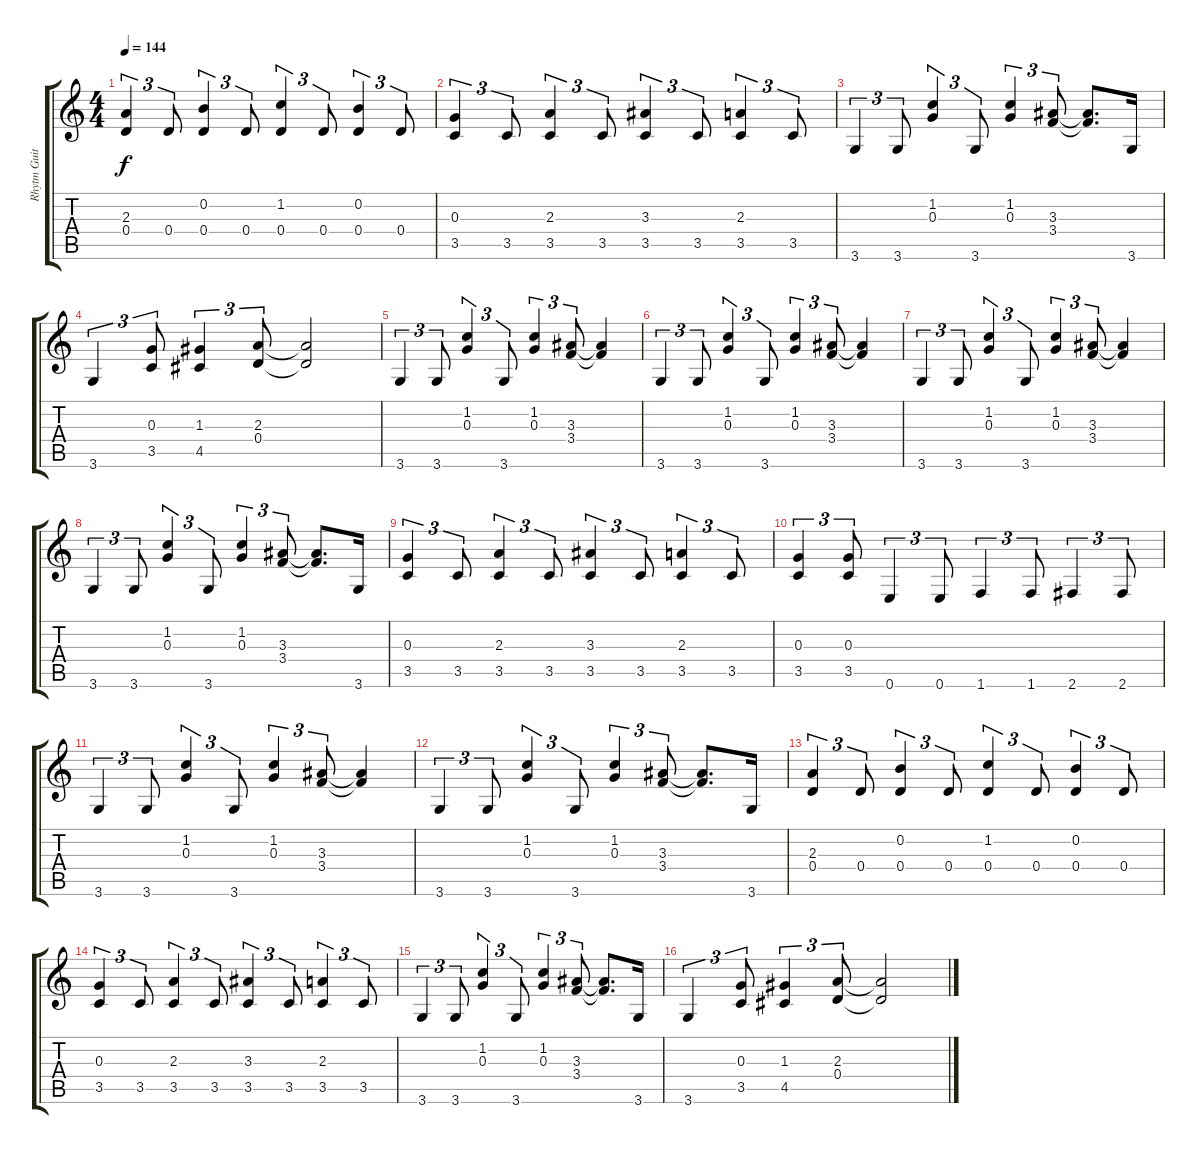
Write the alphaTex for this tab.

\track ("Rhytm Guitar" "Rhytm Guit") {instrument overdrivenguitar}
\staff {score tabs}
\tuning (E4 B3 G3 D3 A2 E2) {hide}
\ts (4 4)
\tempo 144
\clef g2
\ks c
(2.3 0.4).4{tu (3 2) dy f} 0.4.8{tu (3 2)} (0.2 0.4).4{tu (3 2)} 0.4.8{tu (3 2)} (1.2 0.4).4{tu (3 2)} 0.4.8{tu (3 2)} (0.2 0.4).4{tu (3 2)} 0.4.8{tu (3 2)} |
(0.3 3.5).4{tu (3 2)} 3.5.8{tu (3 2)} (2.3 3.5).4{tu (3 2)} 3.5.8{tu (3 2)} (3.3 3.5).4{tu (3 2)} 3.5.8{tu (3 2)} (2.3 3.5).4{tu (3 2)} 3.5.8{tu (3 2)} |
3.6.4{tu (3 2)} 3.6.8{tu (3 2)} (1.2 0.3).4{tu (3 2)} 3.6.8{tu (3 2)} (1.2 0.3).4{tu (3 2)} (3.3 3.4).8{tu (3 2)} (3.3{t} 3.4{t}).8{d} 3.6.16 |
3.6.4{tu (3 2)} (0.3 3.5).8{tu (3 2)} (1.3 4.5).4{tu (3 2)} (2.3 0.4).8{tu (3 2)} (2.3{t} 0.4{t}).2 |
3.6.4{tu (3 2)} 3.6.8{tu (3 2)} (1.2 0.3).4{tu (3 2)} 3.6.8{tu (3 2)} (1.2 0.3).4{tu (3 2)} (3.3 3.4).8{tu (3 2)} (3.3{t} 3.4{t}).4 |
3.6.4{tu (3 2)} 3.6.8{tu (3 2)} (1.2 0.3).4{tu (3 2)} 3.6.8{tu (3 2)} (1.2 0.3).4{tu (3 2)} (3.3 3.4).8{tu (3 2)} (3.3{t} 3.4{t}).4 |
3.6.4{tu (3 2)} 3.6.8{tu (3 2)} (1.2 0.3).4{tu (3 2)} 3.6.8{tu (3 2)} (1.2 0.3).4{tu (3 2)} (3.3 3.4).8{tu (3 2)} (3.3{t} 3.4{t}).4 |
3.6.4{tu (3 2)} 3.6.8{tu (3 2)} (1.2 0.3).4{tu (3 2)} 3.6.8{tu (3 2)} (1.2 0.3).4{tu (3 2)} (3.3 3.4).8{tu (3 2)} (3.3{t} 3.4{t}).8{d} 3.6.16 |
(0.3 3.5).4{tu (3 2)} 3.5.8{tu (3 2)} (2.3 3.5).4{tu (3 2)} 3.5.8{tu (3 2)} (3.3 3.5).4{tu (3 2)} 3.5.8{tu (3 2)} (2.3 3.5).4{tu (3 2)} 3.5.8{tu (3 2)} |
(0.3 3.5).4{tu (3 2)} (0.3 3.5).8{tu (3 2)} 0.6.4{tu (3 2)} 0.6.8{tu (3 2)} 1.6.4{tu (3 2)} 1.6.8{tu (3 2)} 2.6.4{tu (3 2)} 2.6.8{tu (3 2)} |
3.6.4{tu (3 2)} 3.6.8{tu (3 2)} (1.2 0.3).4{tu (3 2)} 3.6.8{tu (3 2)} (1.2 0.3).4{tu (3 2)} (3.3 3.4).8{tu (3 2)} (3.3{t} 3.4{t}).4 |
3.6.4{tu (3 2)} 3.6.8{tu (3 2)} (1.2 0.3).4{tu (3 2)} 3.6.8{tu (3 2)} (1.2 0.3).4{tu (3 2)} (3.3 3.4).8{tu (3 2)} (3.3{t} 3.4{t}).8{d} 3.6.16 |
(2.3 0.4).4{tu (3 2)} 0.4.8{tu (3 2)} (0.2 0.4).4{tu (3 2)} 0.4.8{tu (3 2)} (1.2 0.4).4{tu (3 2)} 0.4.8{tu (3 2)} (0.2 0.4).4{tu (3 2)} 0.4.8{tu (3 2)} |
(0.3 3.5).4{tu (3 2)} 3.5.8{tu (3 2)} (2.3 3.5).4{tu (3 2)} 3.5.8{tu (3 2)} (3.3 3.5).4{tu (3 2)} 3.5.8{tu (3 2)} (2.3 3.5).4{tu (3 2)} 3.5.8{tu (3 2)} |
3.6.4{tu (3 2)} 3.6.8{tu (3 2)} (1.2 0.3).4{tu (3 2)} 3.6.8{tu (3 2)} (1.2 0.3).4{tu (3 2)} (3.3 3.4).8{tu (3 2)} (3.3{t} 3.4{t}).8{d} 3.6.16 |
3.6.4{tu (3 2)} (0.3 3.5).8{tu (3 2)} (1.3 4.5).4{tu (3 2)} (2.3 0.4).8{tu (3 2)} (2.3{t} 0.4{t}).2
